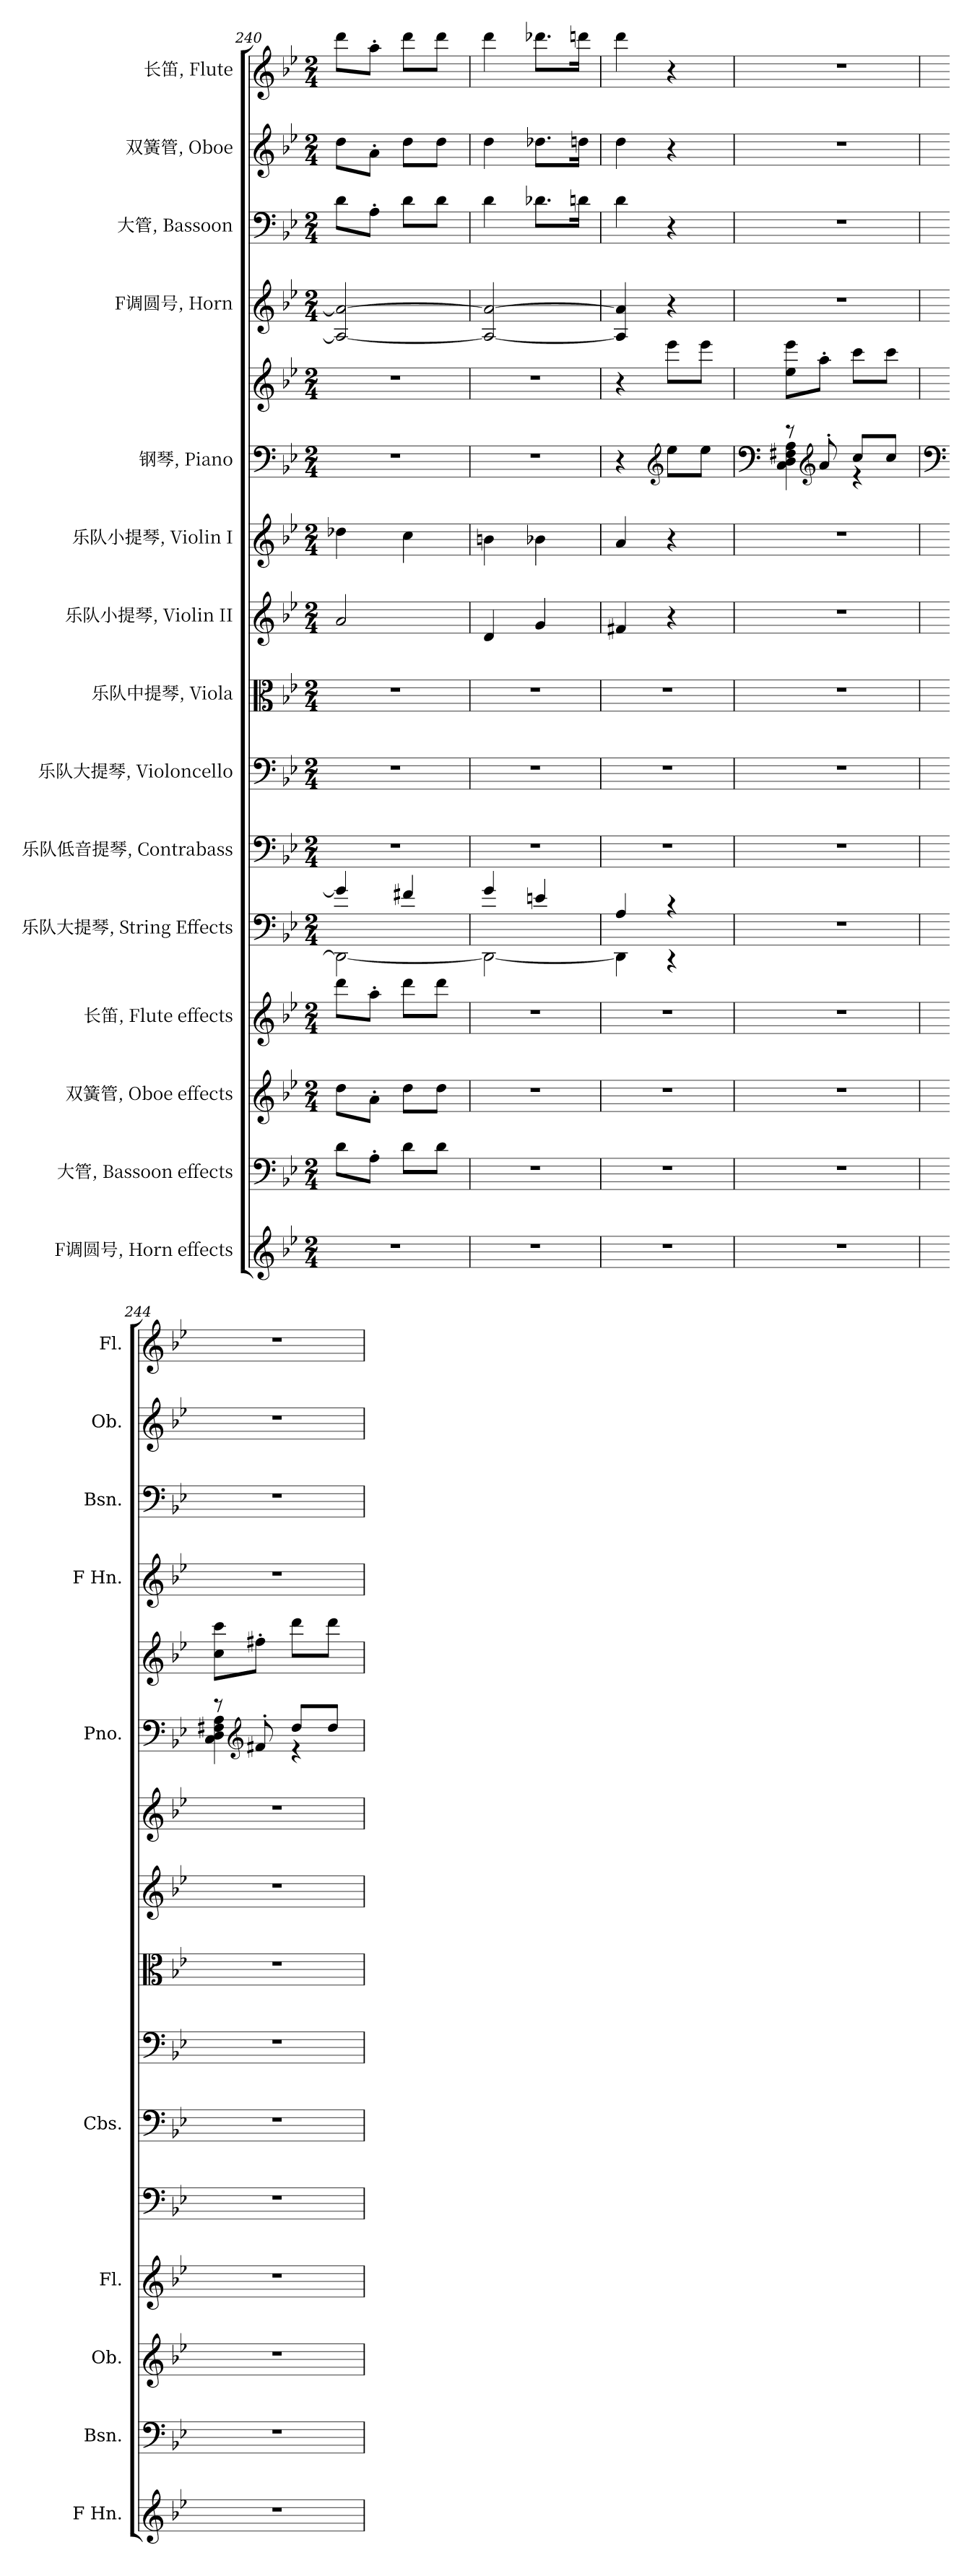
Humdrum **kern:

**kern	**kern	**kern	**kern	**kern	**kern	**kern	**kern	**kern	**kern	**kern	**kern	**kern	**kern	**kern	**kern
*part15	*part14	*part13	*part12	*part11	*part10	*part9	*part8	*part7	*part6	*part5	*part5	*part4	*part3	*part2	*part1
*staff16	*staff15	*staff14	*staff13	*staff12	*staff11	*staff10	*staff9	*staff8	*staff7	*staff6	*staff5	*staff4	*staff3	*staff2	*staff1
*I"F调圆号, Horn effects	*I"大管, Bassoon effects	*I"双簧管, Oboe effects	*I"长笛, Flute effects	*I"乐队大提琴, String Effects	*I"乐队低音提琴, Contrabass	*I"乐队大提琴, Violoncello	*I"乐队中提琴, Viola	*I"乐队小提琴, Violin II	*I"乐队小提琴, Violin I	*I"钢琴, Piano	*	*I"F调圆号, Horn	*I"大管, Bassoon	*I"双簧管, Oboe	*I"长笛, Flute
*I'F Hn.	*I'Bsn.	*I'Ob.	*I'Fl.	*	*I'Cbs.	*	*	*	*	*I'Pno.	*	*I'F Hn.	*I'Bsn.	*I'Ob.	*I'Fl.
!!LO:PB:g=z
*clefG2	*clefF4	*clefG2	*clefG2	*clefF4	*clefF4	*clefF4	*clefC3	*clefG2	*clefG2	*clefF4	*clefG2	*clefG2	*clefF4	*clefG2	*clefG2
*ITrd4c7	*	*	*	*	*ITrd7c12	*	*	*	*	*	*	*ITrd4c7	*	*	*
*k[b-e-a-]	*k[b-e-]	*k[b-e-]	*k[b-e-]	*k[b-e-]	*k[b-e-]	*k[b-e-]	*k[b-e-]	*k[b-e-]	*k[b-e-]	*k[b-e-]	*k[b-e-]	*k[b-e-a-]	*k[b-e-]	*k[b-e-]	*k[b-e-]
*M2/4	*M2/4	*M2/4	*M2/4	*M2/4	*M2/4	*M2/4	*M2/4	*M2/4	*M2/4	*M2/4	*M2/4	*M2/4	*M2/4	*M2/4	*M2/4
=240	=240	=240	=240	=240	=240	=240	=240	=240	=240	=240	=240	=240	=240	=240	=240
*	*	*	*	*^	*	*	*	*	*	*	*	*	*	*	*
2r	8d\L	8dd\L	8ddd\L	4g/]	2DD\_	2r	2r	2r	2a/	4dd-X\	2r	2r	2D/_ 2d/_	8d\L	8dd\L	8ddd\L
.	8A'\J	8a'\J	8aa'\J	.	.	.	.	.	.	.	.	.	.	8A'\J	8a'\J	8aa'\J
.	8d\L	8dd\L	8ddd\L	4f#X/	.	.	.	.	.	4cc\	.	.	.	8d\L	8dd\L	8ddd\L
.	8d\J	8dd\J	8ddd\J	.	.	.	.	.	.	.	.	.	.	8d\J	8dd\J	8ddd\J
=241	=241	=241	=241	=241	=241	=241	=241	=241	=241	=241	=241	=241	=241	=241	=241	=241
2r	2r	2r	2r	4g/	2DD\_	2r	2r	2r	4d/	4bn\	2r	2r	2D/_ 2d/_	4d\	4dd\	4ddd\
.	.	.	.	4en/	.	.	.	.	4g/	4b-X\	.	.	.	8.d-X\L	8.dd-X\L	8.ddd-X\L
.	.	.	.	.	.	.	.	.	.	.	.	.	.	16dn\Jk	16ddn\Jk	16dddn\Jk
=242	=242	=242	=242	=242	=242	=242	=242	=242	=242	=242	=242	=242	=242	=242	=242	=242
2r	2r	2r	2r	4A/	4DD\]	2r	2r	2r	4f#X/	4a/	4r	4r	4D/] 4d/]	4d\	4dd\	4ddd\
*	*	*	*	*	*	*	*	*	*	*	*clefG2	*	*	*	*	*
.	.	.	.	4r	4r	.	.	.	4r	4r	8ee-\L	8eee-\L	4r	4r	4r	4r
.	.	.	.	.	.	.	.	.	.	.	8ee-\J	8eee-\J	.	.	.	.
*	*	*	*	*v	*v	*	*	*	*	*	*	*	*	*	*	*
=243	=243	=243	=243	=243	=243	=243	=243	=243	=243	=243	=243	=243	=243	=243	=243
*	*	*	*	*	*	*	*	*	*	*clefF4	*	*	*	*	*
*	*	*	*	*	*	*	*	*	*	*^	*	*	*	*	*
2r	2r	2r	2r	2r	2r	2r	2r	2r	2r	8r	4C\ 4D\ 4F#X\ 4A\	8ee-\ 8eee-\L	2r	2r	2r	2r
*	*	*	*	*	*	*	*	*	*	*clefG2	*	*	*	*	*	*
.	.	.	.	.	.	.	.	.	.	8a'/	.	8aa'\J	.	.	.	.
.	.	.	.	.	.	.	.	.	.	8cc/L	4r	8ccc\L	.	.	.	.
.	.	.	.	.	.	.	.	.	.	8cc/J	.	8ccc\J	.	.	.	.
=244	=244	=244	=244	=244	=244	=244	=244	=244	=244	=244	=244	=244	=244	=244	=244	=244
*	*	*	*	*	*	*	*	*	*	*clefF4	*	*	*	*	*	*
2r	2r	2r	2r	2r	2r	2r	2r	2r	2r	8r	4C\ 4D\ 4F#X\ 4A\	8cc\ 8ccc\L	2r	2r	2r	2r
*	*	*	*	*	*	*	*	*	*	*clefG2	*	*	*	*	*	*
.	.	.	.	.	.	.	.	.	.	8f#X'/	.	8ff#X'\J	.	.	.	.
.	.	.	.	.	.	.	.	.	.	8dd/L	4r	8ddd\L	.	.	.	.
.	.	.	.	.	.	.	.	.	.	8dd/J	.	8ddd\J	.	.	.	.
*	*	*	*	*	*	*	*	*	*	*v	*v	*	*	*	*	*
=	=	=	=	=	=	=	=	=	=	=	=	=	=	=	=
*-	*-	*-	*-	*-	*-	*-	*-	*-	*-	*-	*-	*-	*-	*-	*-
